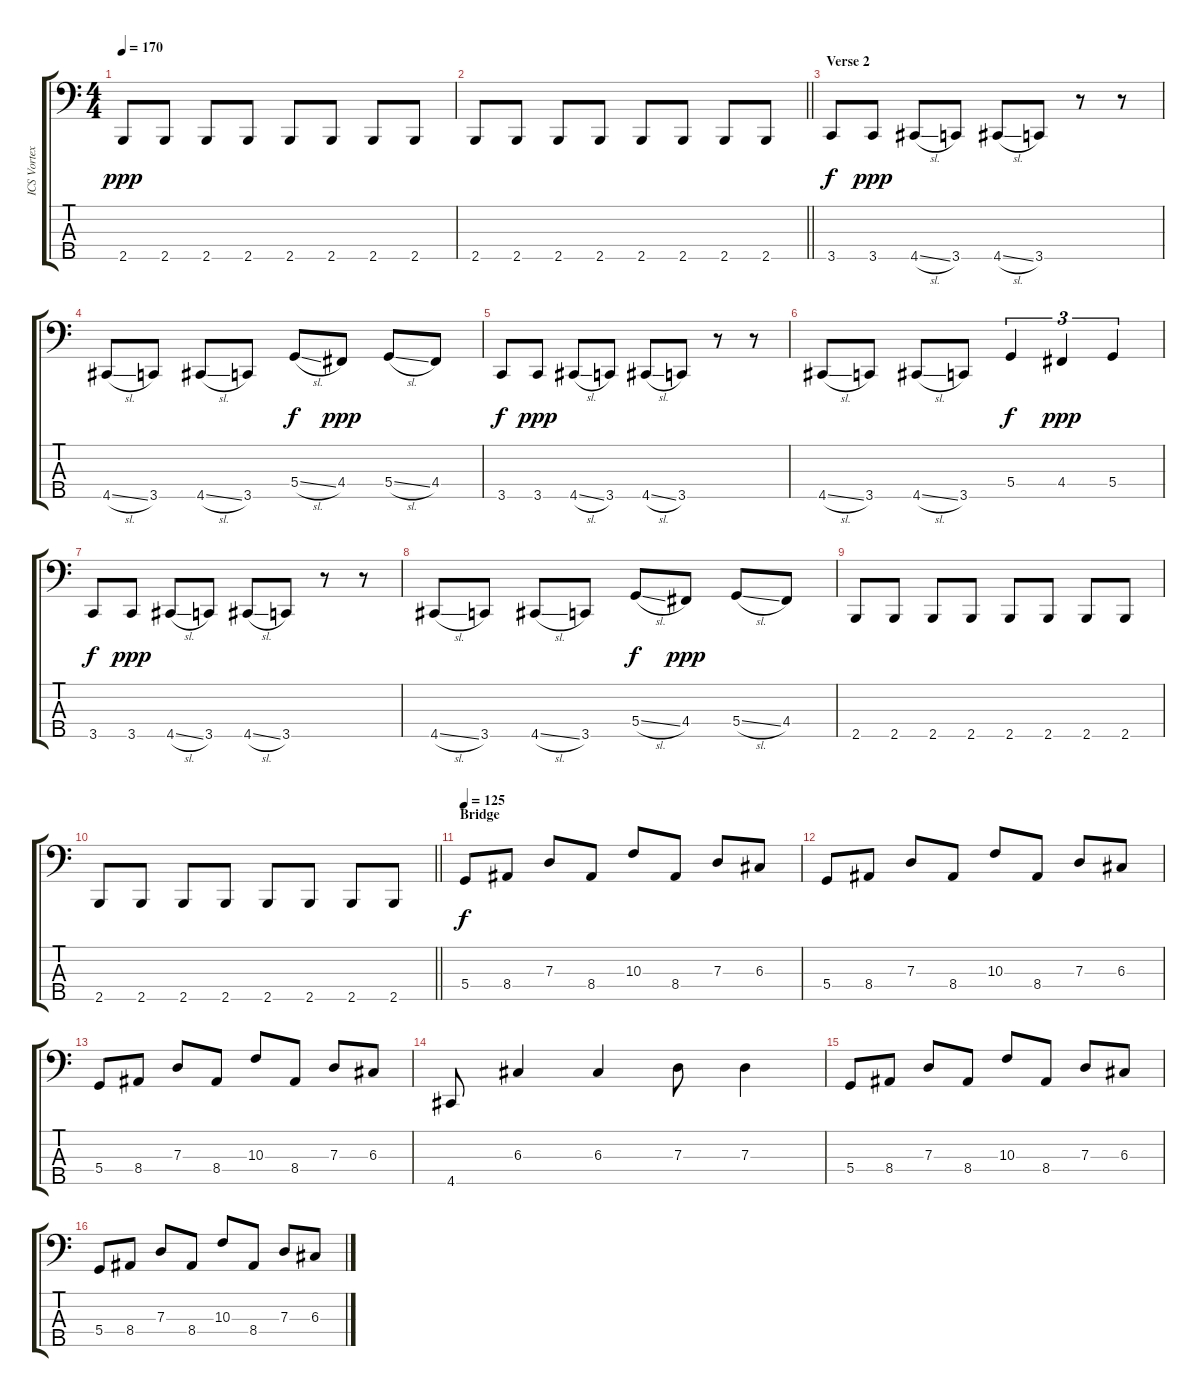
\track ("ICS Vortex" "ICS Vortex") {instrument electricbassfinger}
\staff {score tabs}
\tuning (F2 C2 G1 D1 A0) {hide}
\ts (4 4)
\tempo 170
\clef f4
\ks c
2.5.8{dy ppp} 2.5.8 2.5.8 2.5.8 2.5.8 2.5.8 2.5.8 2.5.8 |
\barLineRight lightlight
2.5.8 2.5.8 2.5.8 2.5.8 2.5.8 2.5.8 2.5.8 2.5.8 |
\section ("" "Verse 2")
3.5.8{dy f} 3.5.8{dy ppp} 4.5{sl}.8 3.5.8 4.5{sl}.8 3.5.8 r.8 r.8 |
4.5{sl}.8 3.5.8 4.5{sl}.8 3.5.8 5.4{sl}.8{dy f} 4.4.8{dy ppp} 5.4{sl}.8 4.4.8 |
3.5.8{dy f} 3.5.8{dy ppp} 4.5{sl}.8 3.5.8 4.5{sl}.8 3.5.8 r.8 r.8 |
4.5{sl}.8 3.5.8 4.5{sl}.8 3.5.8 5.4.4{tu (3 2) dy f} 4.4.4{tu (3 2) dy ppp} 5.4.4{tu (3 2)} |
3.5.8{dy f} 3.5.8{dy ppp} 4.5{sl}.8 3.5.8 4.5{sl}.8 3.5.8 r.8 r.8 |
4.5{sl}.8 3.5.8 4.5{sl}.8 3.5.8 5.4{sl}.8{dy f} 4.4.8{dy ppp} 5.4{sl}.8 4.4.8 |
2.5.8 2.5.8 2.5.8 2.5.8 2.5.8 2.5.8 2.5.8 2.5.8 |
\barLineRight lightlight
2.5.8 2.5.8 2.5.8 2.5.8 2.5.8 2.5.8 2.5.8 2.5.8 |
\section ("" "Bridge")
\tempo 125
5.4.8{dy f} 8.4.8 7.3.8 8.4.8 10.3.8 8.4.8 7.3.8 6.3.8 |
5.4.8 8.4.8 7.3.8 8.4.8 10.3.8 8.4.8 7.3.8 6.3.8 |
5.4.8 8.4.8 7.3.8 8.4.8 10.3.8 8.4.8 7.3.8 6.3.8 |
4.5.8 6.3.4 6.3.4 7.3.8 7.3.4 |
5.4.8 8.4.8 7.3.8 8.4.8 10.3.8 8.4.8 7.3.8 6.3.8 |
5.4.8 8.4.8 7.3.8 8.4.8 10.3.8 8.4.8 7.3.8 6.3.8
